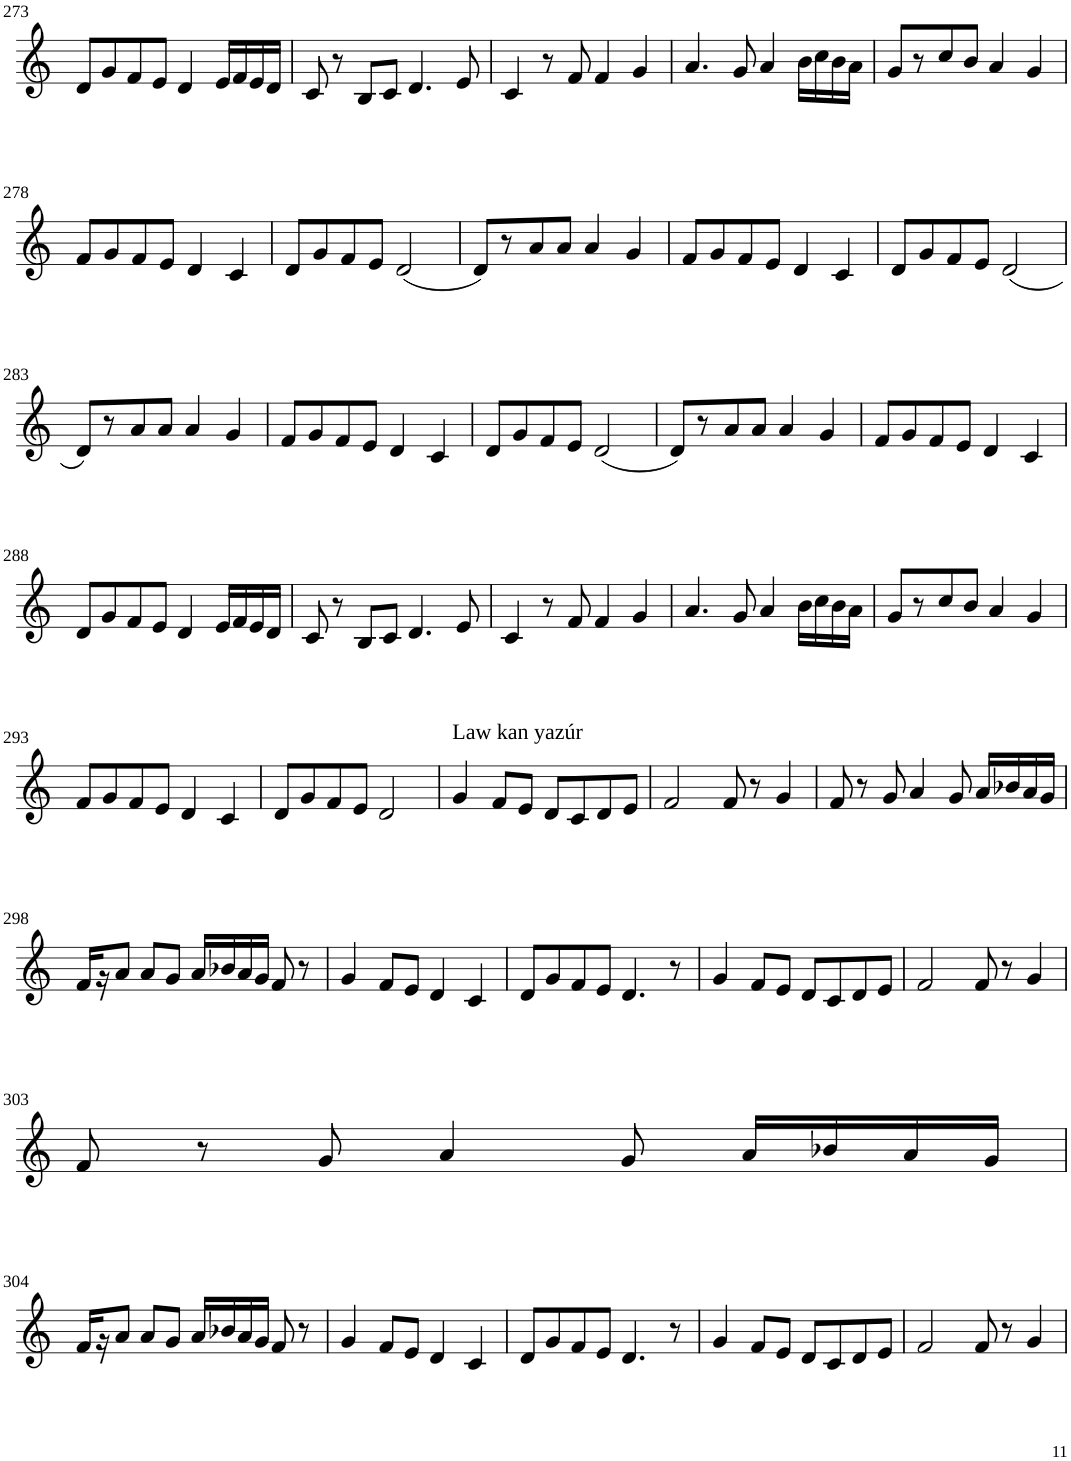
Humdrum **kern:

**kern
*part1
*staff1
*I"Violin
!!LO:PB:g=z
*clefG2
*k[]
*M4/4
=273
8d/L
8g/
8f/
8e/J
4d/
16e/LL
16f/
16e/
16d/JJ
=274
8c/
8r
8B/L
8c/J
4.d/
8e/
=275
4c/
8r
8f/
4f/
4g/
=276
4.a/
8g/
4a/
16b\LL
16cc\
16b\
16a\JJ
=277
8g/L
8r
8cc/
8b/J
4a/
4g/
!!LO:LB:g=z
=278
8f/L
8g/
8f/
8e/J
4d/
4c/
=279
8d/L
8g/
8f/
8e/J
(2d/
=280
8d/L)
8r
8a/
8a/J
4a/
4g/
=281
8f/L
8g/
8f/
8e/J
4d/
4c/
=282
8d/L
8g/
8f/
8e/J
(2d/
!!LO:LB:g=z
=283
8d/L)
8r
8a/
8a/J
4a/
4g/
=284
8f/L
8g/
8f/
8e/J
4d/
4c/
=285
8d/L
8g/
8f/
8e/J
(2d/
=286
8d/L)
8r
8a/
8a/J
4a/
4g/
=287
8f/L
8g/
8f/
8e/J
4d/
4c/
!!LO:LB:g=z
=288
8d/L
8g/
8f/
8e/J
4d/
16e/LL
16f/
16e/
16d/JJ
=289
8c/
8r
8B/L
8c/J
4.d/
8e/
=290
4c/
8r
8f/
4f/
4g/
=291
4.a/
8g/
4a/
16b\LL
16cc\
16b\
16a\JJ
=292
8g/L
8r
8cc/
8b/J
4a/
4g/
!!LO:LB:g=z
=293
8f/L
8g/
8f/
8e/J
4d/
4c/
=294
8d/L
8g/
8f/
8e/J
2d/
=295
!LO:TX:a:t=Law kan yazúr
4g/
8f/L
8e/J
8d/L
8c/
8d/
8e/J
=296
2f/
8f/
8r
4g/
=297
8f/
8r
8g/
4a/
8g/
16a/LL
16b-X/
16a/
16g/JJ
!!LO:LB:g=z
=298
16f/LL
16r
8a/J
8a/L
8g/J
16a/LL
16b-X/
16a/
16g/JJ
8f/
8r
=299
4g/
8f/L
8e/J
4d/
4c/
=300
8d/L
8g/
8f/
8e/J
4.d/
8r
=301
4g/
8f/L
8e/J
8d/L
8c/
8d/
8e/J
=302
2f/
8f/
8r
4g/
!!LO:LB:g=z
=303
8f/
8r
8g/
4a/
8g/
16a/LL
16b-X/
16a/
16g/JJ
!!LO:LB:g=z
=304
16f/LL
16r
8a/J
8a/L
8g/J
16a/LL
16b-X/
16a/
16g/JJ
8f/
8r
=305
4g/
8f/L
8e/J
4d/
4c/
=306
8d/L
8g/
8f/
8e/J
4.d/
8r
=307
4g/
8f/L
8e/J
8d/L
8c/
8d/
8e/J
=308
2f/
8f/
8r
4g/
=
*-
